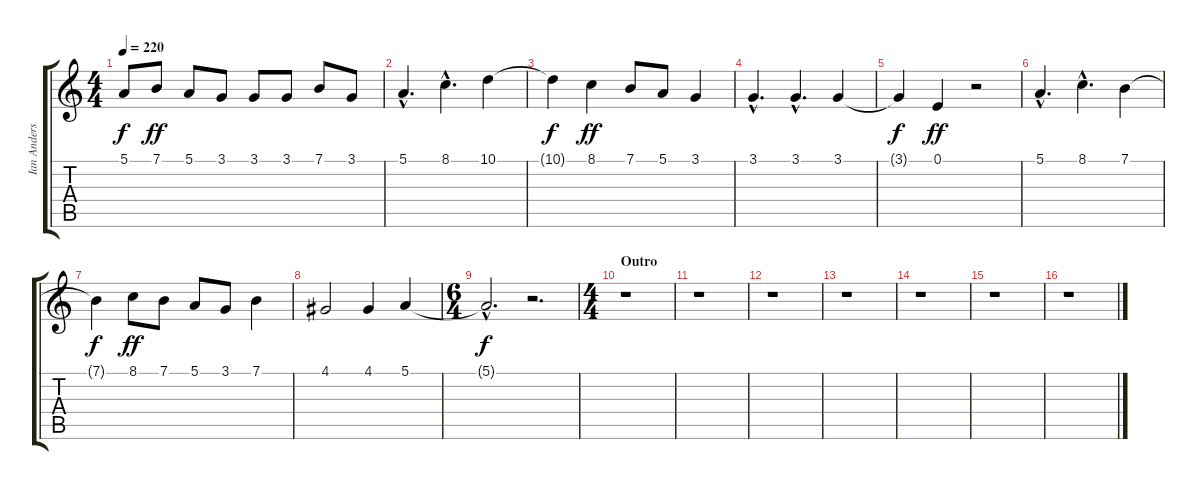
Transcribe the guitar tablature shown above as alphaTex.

\track ("Ian Anderson (Vocals)" "Ian Anders") {instrument oboe}
\staff {score tabs}
\tuning (E4 B3 G3 D3 A2 E2) {hide}
\ts (4 4)
\tempo 220
\clef g2
\ks c
5.1{t}.8{dy f} 7.1.8{dy ff} 5.1.8 3.1.8 3.1.8 3.1.8 7.1.8 3.1.8 |
5.1{hac}.4{d} 8.1{hac}.4{d} 10.1.4 |
10.1{t}.4{dy f} 8.1.4{dy ff} 7.1.8 5.1.8 3.1.4 |
3.1{hac}.4{d} 3.1{hac}.4{d} 3.1.4 |
3.1{t}.4{dy f} 0.1.4{dy ff} r.2 |
5.1{hac}.4{d} 8.1{hac}.4{d} 7.1.4 |
7.1{t}.4{dy f} 8.1.8{dy ff} 7.1.8 5.1.8 3.1.8 7.1.4 |
4.1.2 4.1.4 5.1.4 |
\ts (6 4)
5.1{hac t}.2{d dy f} r.2{d} |
\ts (4 4)
\section ("" "Outro")
r.1 |
r.1 |
r.1 |
r.1 |
r.1 |
r.1 |
r.1
